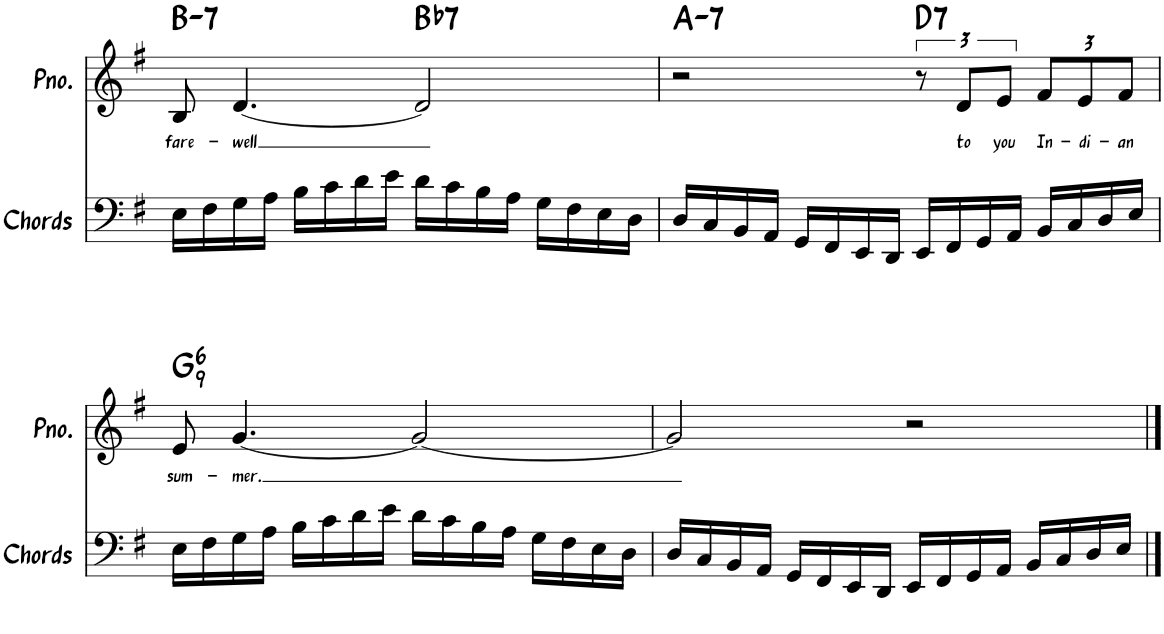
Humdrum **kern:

**kern	**kern	**text	**harte
*part2	*part1	*part1	*part1
*staff2	*staff1	*staff1	*
*I"Chords	*I"Piano	*	*
*I'Chords	*I'Pno.	*	*
!!LO:PB:g=z
*clefF4	*clefG2	*	*
*k[f#]	*k[f#]	*	*
*M4/4	*M4/4	*	*
=29	=29	=29	=29
!	!	!LO:LY:b	!LO:H:kt=7
16E\LL	8B/	fare-	B:min7
16F#\	.	.	.
!	!	!LO:LY:b	!
16G\	[4.d/	-well	.
16A\JJ	.	.	.
16B\LL	.	.	.
16c\	.	.	.
16d\	.	.	.
16e\JJ	.	.	.
!	!	!	!LO:H:kt=7
16d\LL	2d/]	.	Bb:7
16c\	.	.	.
16B\	.	.	.
16A\JJ	.	.	.
16G\LL	.	.	.
16F#\	.	.	.
16E\	.	.	.
16D\JJ	.	.	.
=30	=30	=30	=30
!	!	!	!LO:H:kt=7
16D/LL	2r	.	A:min7
16C/	.	.	.
16BB/	.	.	.
16AA/JJ	.	.	.
16GG/LL	.	.	.
16FF#/	.	.	.
16EE/	.	.	.
16DD/JJ	.	.	.
!	!	!	!LO:H:kt=7
16EE/LL	12r	.	D:7
16FF#/	.	.	.
!	!	!LO:LY:b	!
.	12d/L	to	.
16GG/	.	.	.
!	!	!LO:LY:b	!
.	12e/J	you	.
16AA/JJ	.	.	.
*	*Xbrackettup	*	*
!	!	!LO:LY:b	!
16BB/LL	12f#/L	In-	.
16C/	.	.	.
!	!	!LO:LY:b	!
.	12e/	-di-	.
16D/	.	.	.
!	!	!LO:LY:b	!
.	12f#/J	-an	.
16E/JJ	.	.	.
!!LO:LB:g=z
=31	=31	=31	=31
!	!	!LO:LY:b	!LO:H:kt=6
16E\LL	8e/	sum-	G:maj6(9)
16F#\	.	.	.
!	!	!LO:LY:b	!
16G\	[4.g/	-mer.	.
16A\JJ	.	.	.
16B\LL	.	.	.
16c\	.	.	.
16d\	.	.	.
16e\JJ	.	.	.
16d\LL	2g/_	.	.
16c\	.	.	.
16B\	.	.	.
16A\JJ	.	.	.
16G\LL	.	.	.
16F#\	.	.	.
16E\	.	.	.
16D\JJ	.	.	.
=32	=32	=32	=32
16D/LL	2g/]	.	.
16C/	.	.	.
16BB/	.	.	.
16AA/JJ	.	.	.
16GG/LL	.	.	.
16FF#/	.	.	.
16EE/	.	.	.
16DD/JJ	.	.	.
16EE/LL	2r	.	.
16FF#/	.	.	.
16GG/	.	.	.
16AA/JJ	.	.	.
16BB/LL	.	.	.
16C/	.	.	.
16D/	.	.	.
16E/JJ	.	.	.
==	==	==	==
*-	*-	*-	*-
